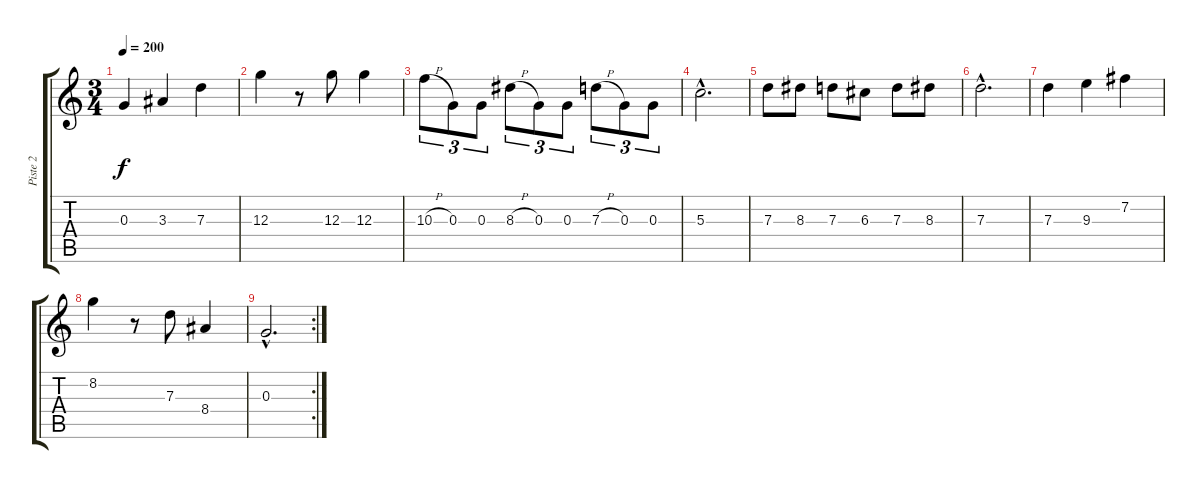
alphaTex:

\track ("Piste 2" "Piste 2") {instrument acousticguitarnylon}
\staff {score tabs}
\tuning (E4 B3 G3 D3 A2 E2) {hide}
\ts (3 4)
\tempo 200
\clef g2
\ks c
0.3.4{dy f} 3.3.4 7.3.4 |
12.3.4 r.8 12.3.8 12.3.4 |
10.3{h}.8{tu (3 2)} 0.3.8{tu (3 2)} 0.3.8{tu (3 2)} 8.3{h}.8{tu (3 2)} 0.3.8{tu (3 2)} 0.3.8{tu (3 2)} 7.3{h}.8{tu (3 2)} 0.3.8{tu (3 2)} 0.3.8{tu (3 2)} |
5.3{hac}.2{d} |
7.3.8 8.3.8 7.3.8 6.3.8 7.3.8 8.3.8 |
7.3{hac}.2{d} |
7.3.4 9.3.4 7.2.4 |
8.2.4 r.8 7.3.8 8.4.4 |
\rc 2
0.3{hac}.2{d}
